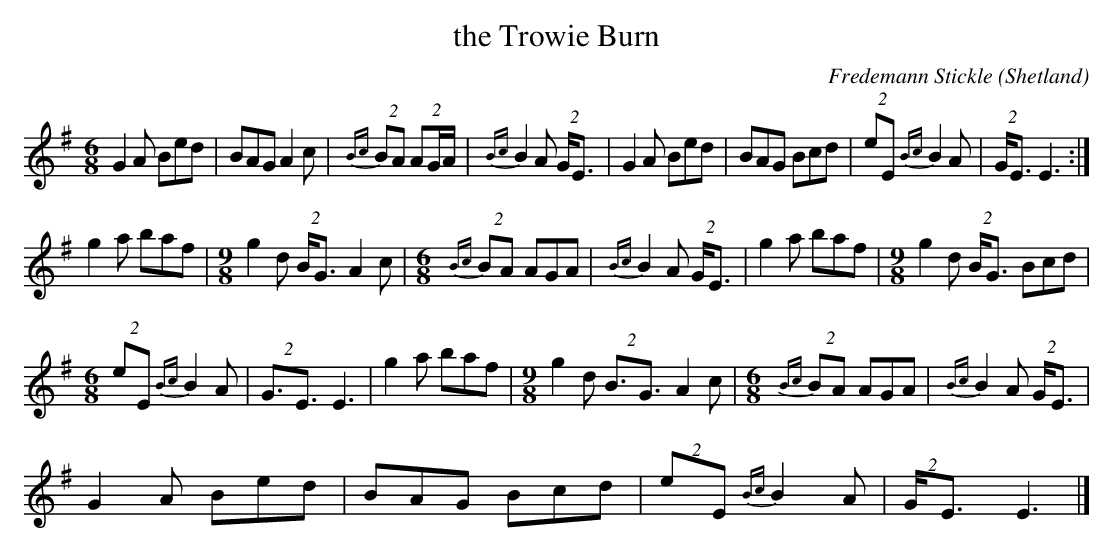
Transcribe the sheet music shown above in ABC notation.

X:1
T:the Trowie Burn
C:Fredemann Stickle
M:6/8
O:Shetland
K:G major
G2A Bed|BAG A2c|\
{Bc}(2BA (2:3:3AG/A/|{Bc}B2A (2:3:2G/E3/|\
G2A Bed|BAG Bcd|\
(2eE {Bc}B2A|(2:3:2G/E3/ E3:|
g2a baf|\
M:9/8
g2d (2:3:2B/G3/ A2c|\
M:6/8
{Bc}(2BA AGA|{Bc}B2A (2:3:2G/E3/|\
g2a baf|\
M:9/8
g2d (2:3:2B/G3/ Bcd|
M:6/8
(2eE {Bc}B2A|(2:3:2G3/E3/ E3|\
g2a baf|\
M:9/8
g2d (2:3:2B3/G3/ A2c|\
M:6/8
(2{Bc}BA AGA|{Bc}B2A (2:3:2G/E3/|
G2A Bed|BAG Bcd|(2eE {Bc}B2A|(2:3:2G/E3/ E3|]
